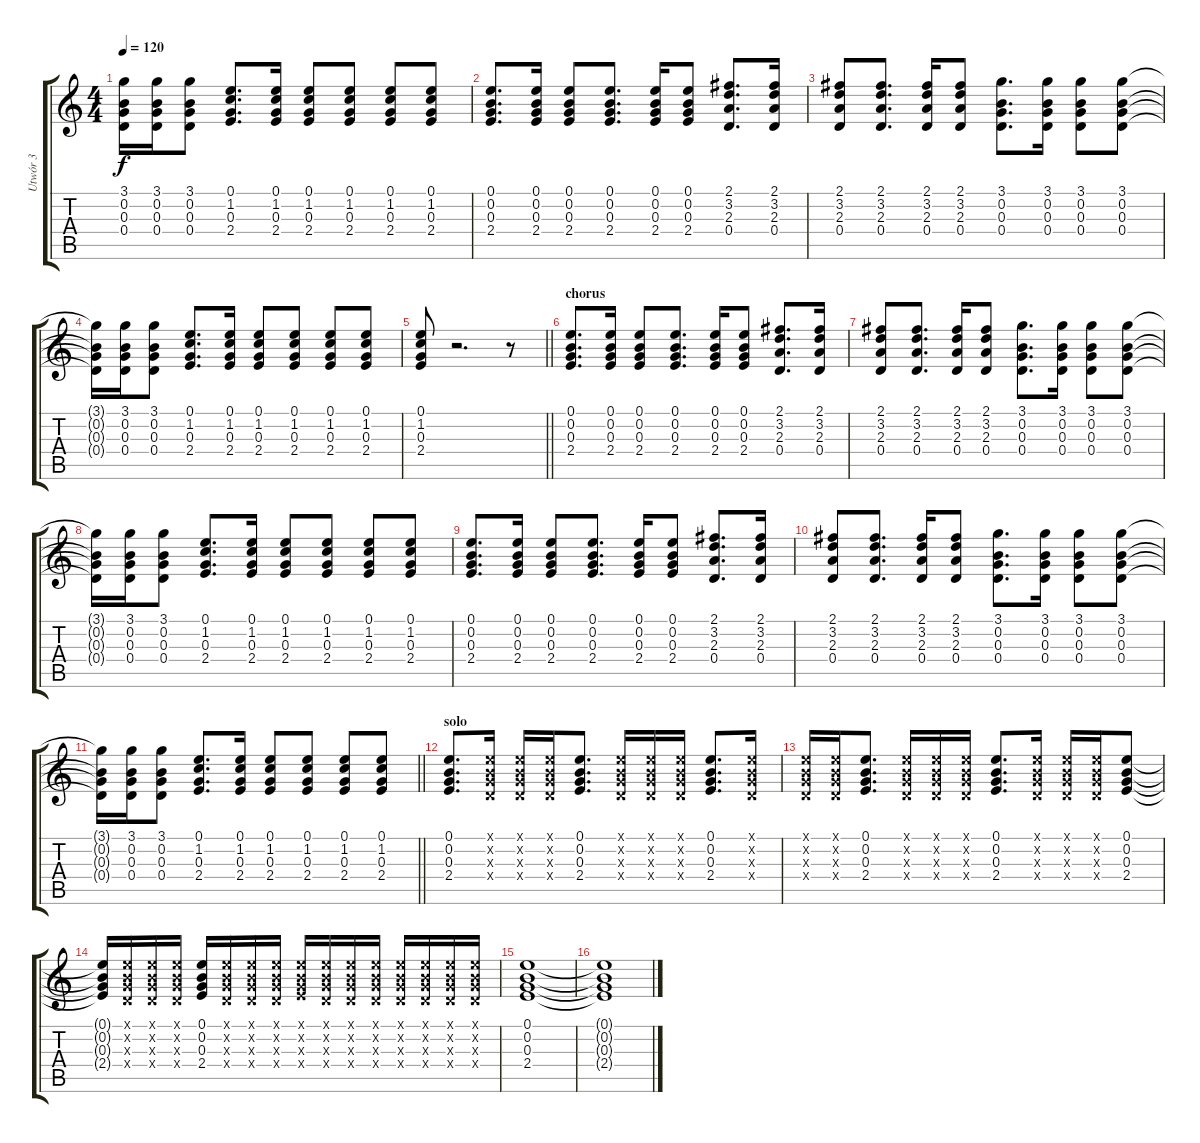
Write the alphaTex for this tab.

\track ("Utwór 3" "Utwór 3") {instrument overdrivenguitar}
\staff {score tabs}
\tuning (E4 B3 G3 D3 A2 E2) {hide}
\ts (4 4)
\tempo 120
\clef g2
\ks c
(3.1{t} 0.2{t} 0.3{t} 0.4{t}).16{dy f} (3.1 0.2 0.3 0.4).16 (3.1 0.2 0.3 0.4).8 (0.1 1.2 0.3 2.4).8{d} (0.1 1.2 0.3 2.4).16 (0.1 1.2 0.3 2.4).8 (0.1 1.2 0.3 2.4).8 (0.1 1.2 0.3 2.4).8 (0.1 1.2 0.3 2.4).8 |
(0.1 0.2 0.3 2.4).8{d} (0.1 0.2 0.3 2.4).16 (0.1 0.2 0.3 2.4).8 (0.1 0.2 0.3 2.4).8{d} (0.1 0.2 0.3 2.4).16 (0.1 0.2 0.3 2.4).8 (2.1 3.2 2.3 0.4).8{d} (2.1 3.2 2.3 0.4).16 |
(2.1 3.2 2.3 0.4).8 (2.1 3.2 2.3 0.4).8{d} (2.1 3.2 2.3 0.4).16 (2.1 3.2 2.3 0.4).8 (3.1 0.2 0.3 0.4).8{d} (3.1 0.2 0.3 0.4).16 (3.1 0.2 0.3 0.4).8 (3.1 0.2 0.3 0.4).8 |
(3.1{t} 0.2{t} 0.3{t} 0.4{t}).16 (3.1 0.2 0.3 0.4).16 (3.1 0.2 0.3 0.4).8 (0.1 1.2 0.3 2.4).8{d} (0.1 1.2 0.3 2.4).16 (0.1 1.2 0.3 2.4).8 (0.1 1.2 0.3 2.4).8 (0.1 1.2 0.3 2.4).8 (0.1 1.2 0.3 2.4).8 |
\barLineRight lightlight
(0.1 1.2 0.3 2.4).8 r.2{d} r.8 |
\section ("" "chorus")
(0.1 0.2 0.3 2.4).8{d} (0.1 0.2 0.3 2.4).16 (0.1 0.2 0.3 2.4).8 (0.1 0.2 0.3 2.4).8{d} (0.1 0.2 0.3 2.4).16 (0.1 0.2 0.3 2.4).8 (2.1 3.2 2.3 0.4).8{d} (2.1 3.2 2.3 0.4).16 |
(2.1 3.2 2.3 0.4).8 (2.1 3.2 2.3 0.4).8{d} (2.1 3.2 2.3 0.4).16 (2.1 3.2 2.3 0.4).8 (3.1 0.2 0.3 0.4).8{d} (3.1 0.2 0.3 0.4).16 (3.1 0.2 0.3 0.4).8 (3.1 0.2 0.3 0.4).8 |
(3.1{t} 0.2{t} 0.3{t} 0.4{t}).16 (3.1 0.2 0.3 0.4).16 (3.1 0.2 0.3 0.4).8 (0.1 1.2 0.3 2.4).8{d} (0.1 1.2 0.3 2.4).16 (0.1 1.2 0.3 2.4).8 (0.1 1.2 0.3 2.4).8 (0.1 1.2 0.3 2.4).8 (0.1 1.2 0.3 2.4).8 |
(0.1 0.2 0.3 2.4).8{d} (0.1 0.2 0.3 2.4).16 (0.1 0.2 0.3 2.4).8 (0.1 0.2 0.3 2.4).8{d} (0.1 0.2 0.3 2.4).16 (0.1 0.2 0.3 2.4).8 (2.1 3.2 2.3 0.4).8{d} (2.1 3.2 2.3 0.4).16 |
(2.1 3.2 2.3 0.4).8 (2.1 3.2 2.3 0.4).8{d} (2.1 3.2 2.3 0.4).16 (2.1 3.2 2.3 0.4).8 (3.1 0.2 0.3 0.4).8{d} (3.1 0.2 0.3 0.4).16 (3.1 0.2 0.3 0.4).8 (3.1 0.2 0.3 0.4).8 |
\barLineRight lightlight
(3.1{t} 0.2{t} 0.3{t} 0.4{t}).16 (3.1 0.2 0.3 0.4).16 (3.1 0.2 0.3 0.4).8 (0.1 1.2 0.3 2.4).8{d} (0.1 1.2 0.3 2.4).16 (0.1 1.2 0.3 2.4).8 (0.1 1.2 0.3 2.4).8 (0.1 1.2 0.3 2.4).8 (0.1 1.2 0.3 2.4).8 |
\section ("" "solo")
(0.1 0.2 0.3 2.4).8{d} (0.1{x} 0.2{x} 0.3{x} 0.4{x}).16 (0.1{x} 0.2{x} 0.3{x} 0.4{x}).16 (0.1{x} 0.2{x} 0.3{x} 0.4{x}).16 (0.1 0.2 0.3 2.4).8{d} (0.1{x} 0.2{x} 0.3{x} 0.4{x}).16 (0.1{x} 0.2{x} 0.3{x} 0.4{x}).16 (0.1{x} 0.2{x} 0.3{x} 0.4{x}).16 (0.1 0.2 0.3 2.4).8{d} (0.1{x} 0.2{x} 0.3{x} 0.4{x}).16 |
(0.1{x} 0.2{x} 0.3{x} 0.4{x}).16 (0.1{x} 0.2{x} 0.3{x} 0.4{x}).16 (0.1 0.2 0.3 2.4).8{d} (0.1{x} 0.2{x} 0.3{x} 0.4{x}).16 (0.1{x} 0.2{x} 0.3{x} 0.4{x}).16 (0.1{x} 0.2{x} 0.3{x} 0.4{x}).16 (0.1 0.2 0.3 2.4).8{d} (0.1{x} 0.2{x} 0.3{x} 0.4{x}).16 (0.1{x} 0.2{x} 0.3{x} 0.4{x}).16 (0.1{x} 0.2{x} 0.3{x} 0.4{x}).16 (0.1 0.2 0.3 2.4).8 |
(0.1{t} 0.2{t} 0.3{t} 2.4{t}).16 (0.1{x} 0.2{x} 0.3{x} 0.4{x}).16 (0.1{x} 0.2{x} 0.3{x} 0.4{x}).16 (0.1{x} 0.2{x} 0.3{x} 0.4{x}).16 (0.1 0.2 0.3 2.4).16 (0.1{x} 0.2{x} 0.3{x} 0.4{x}).16 (0.1{x} 0.2{x} 0.3{x} 0.4{x}).16 (0.1{x} 0.2{x} 0.3{x} 0.4{x}).16 (0.1{x} 0.2{x} 0.3{x} 2.4{x}).16 (0.1{x} 0.2{x} 0.3{x} 0.4{x}).16 (0.1{x} 0.2{x} 0.3{x} 0.4{x}).16 (0.1{x} 0.2{x} 0.3{x} 0.4{x}).16 (0.1{x} 0.2{x} 0.3{x} 0.4{x}).16 (0.1{x} 0.2{x} 0.3{x} 0.4{x}).16 (0.1{x} 0.2{x} 0.3{x} 0.4{x}).16 (0.1{x} 0.2{x} 0.3{x} 0.4{x}).16 |
(0.1 0.2 0.3 2.4).1 |
(0.1{t} 0.2{t} 0.3{t} 2.4{t}).1
